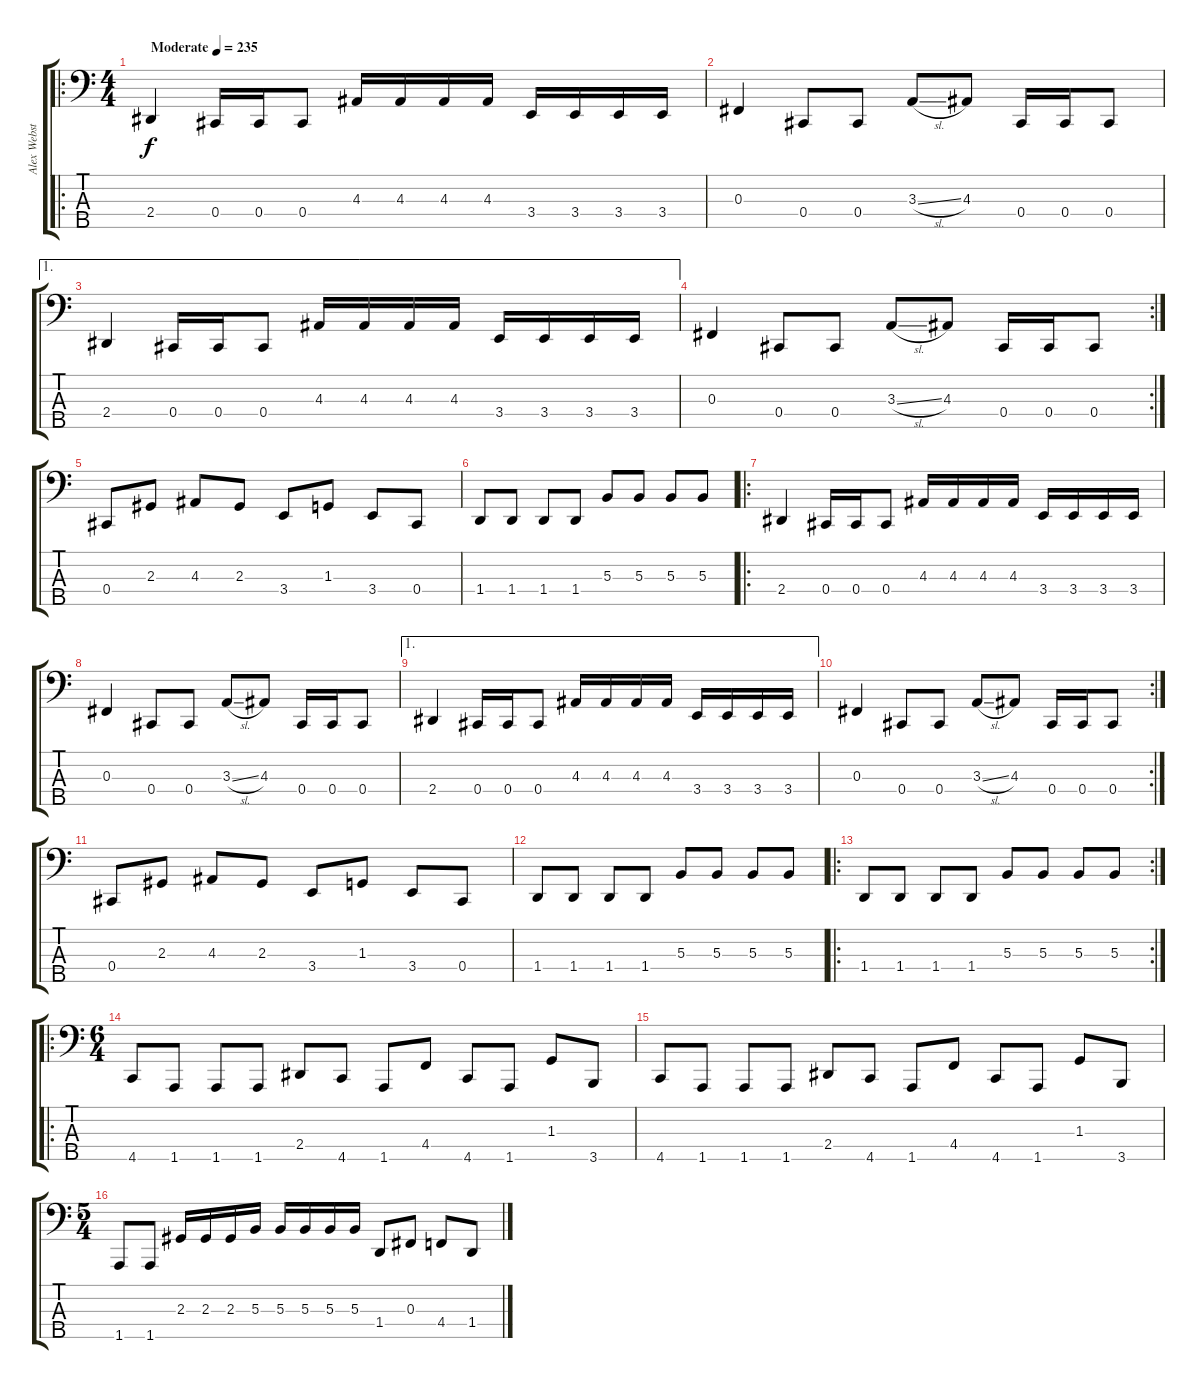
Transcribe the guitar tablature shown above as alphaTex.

\track ("Alex Webster" "Alex Webst") {instrument electricbassfinger}
\staff {score tabs}
\tuning (E2 B1 Gb1 Db1 Ab0) {hide}
\ro
\ts (4 4)
\tempo (235 "Moderate")
\clef f4
\ks c
2.4.4{dy f instrument electricbassfinger} 0.4.16 0.4.16 0.4.8 4.3.16 4.3.16 4.3.16 4.3.16 3.4.16 3.4.16 3.4.16 3.4.16 |
0.3.4 0.4.8 0.4.8 3.3{sl}.8 4.3.8 0.4.16 0.4.16 0.4.8 |
\ae 1
2.4.4 0.4.16 0.4.16 0.4.8 4.3.16 4.3.16 4.3.16 4.3.16 3.4.16 3.4.16 3.4.16 3.4.16 |
\rc 2
0.3.4 0.4.8 0.4.8 3.3{sl}.8 4.3.8 0.4.16 0.4.16 0.4.8 |
0.4.8 2.3.8 4.3.8 2.3.8 3.4.8 1.3.8 3.4.8 0.4.8 |
1.4.8 1.4.8 1.4.8 1.4.8 5.3.8 5.3.8 5.3.8 5.3.8 |
\ro
2.4.4 0.4.16 0.4.16 0.4.8 4.3.16 4.3.16 4.3.16 4.3.16 3.4.16 3.4.16 3.4.16 3.4.16 |
0.3.4 0.4.8 0.4.8 3.3{sl}.8 4.3.8 0.4.16 0.4.16 0.4.8 |
\ae 1
2.4.4 0.4.16 0.4.16 0.4.8 4.3.16 4.3.16 4.3.16 4.3.16 3.4.16 3.4.16 3.4.16 3.4.16 |
\rc 2
0.3.4 0.4.8 0.4.8 3.3{sl}.8 4.3.8 0.4.16 0.4.16 0.4.8 |
0.4.8 2.3.8 4.3.8 2.3.8 3.4.8 1.3.8 3.4.8 0.4.8 |
1.4.8 1.4.8 1.4.8 1.4.8 5.3.8 5.3.8 5.3.8 5.3.8 |
\ro
\rc 2
1.4.8 1.4.8 1.4.8 1.4.8 5.3.8 5.3.8 5.3.8 5.3.8 |
\ro
\ts (6 4)
4.5.8 1.5.8 1.5.8 1.5.8 2.4.8 4.5.8 1.5.8 4.4.8 4.5.8 1.5.8 1.3.8 3.5.8 |
4.5.8 1.5.8 1.5.8 1.5.8 2.4.8 4.5.8 1.5.8 4.4.8 4.5.8 1.5.8 1.3.8 3.5.8 |
\ts (5 4)
1.5.8 1.5.8 2.3.16 2.3.16 2.3.16 5.3.16 5.3.16 5.3.16 5.3.16 5.3.16 1.4.8 0.3.8 4.4.8 1.4.8
